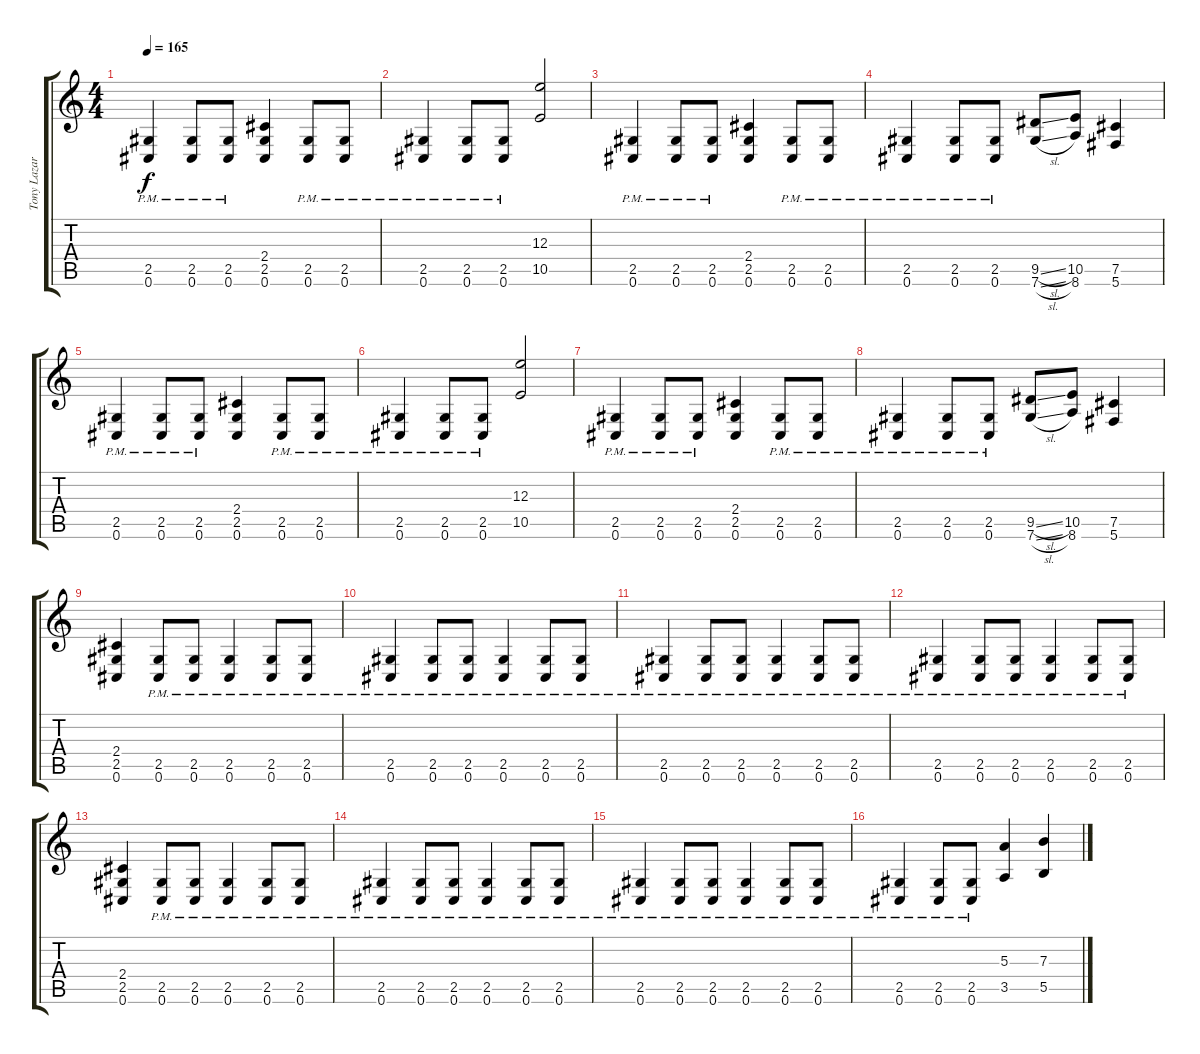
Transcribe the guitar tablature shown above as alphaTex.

\track ("Tony Lazaro - Rhythm (Melodic Part)" "Tony Lazar") {instrument distortionguitar}
\staff {score tabs}
\tuning (Db4 Ab3 E3 B2 Gb2 Db2) {hide}
\ts (4 4)
\tempo 165
\clef g2
\ks c
(2.5{pm} 0.6{pm}).4{dy f} (2.5{pm} 0.6{pm}).8 (2.5{pm} 0.6{pm}).8 (2.4 2.5 0.6).4 (2.5{pm} 0.6{pm}).8 (2.5{pm} 0.6{pm}).8 |
(2.5{pm} 0.6{pm}).4 (2.5{pm} 0.6{pm}).8 (2.5{pm} 0.6{pm}).8 (12.3 10.5).2 |
(2.5{pm} 0.6{pm}).4 (2.5{pm} 0.6{pm}).8 (2.5{pm} 0.6{pm}).8 (2.4 2.5 0.6).4 (2.5{pm} 0.6{pm}).8 (2.5{pm} 0.6{pm}).8 |
(2.5{pm} 0.6{pm}).4 (2.5{pm} 0.6{pm}).8 (2.5{pm} 0.6{pm}).8 (9.5{sl} 7.6{sl}).8 (10.5 8.6).8 (7.5 5.6).4 |
(2.5{pm} 0.6{pm}).4 (2.5{pm} 0.6{pm}).8 (2.5{pm} 0.6{pm}).8 (2.4 2.5 0.6).4 (2.5{pm} 0.6{pm}).8 (2.5{pm} 0.6{pm}).8 |
(2.5{pm} 0.6{pm}).4 (2.5{pm} 0.6{pm}).8 (2.5{pm} 0.6{pm}).8 (12.3 10.5).2 |
(2.5{pm} 0.6{pm}).4 (2.5{pm} 0.6{pm}).8 (2.5{pm} 0.6{pm}).8 (2.4 2.5 0.6).4 (2.5{pm} 0.6{pm}).8 (2.5{pm} 0.6{pm}).8 |
(2.5{pm} 0.6{pm}).4 (2.5{pm} 0.6{pm}).8 (2.5{pm} 0.6{pm}).8 (9.5{sl} 7.6{sl}).8 (10.5 8.6).8 (7.5 5.6).4 |
(2.4 2.5 0.6).4 (2.5{pm} 0.6{pm}).8 (2.5{pm} 0.6{pm}).8 (2.5{pm} 0.6{pm}).4 (2.5{pm} 0.6{pm}).8 (2.5{pm} 0.6{pm}).8 |
(2.5{pm} 0.6{pm}).4 (2.5{pm} 0.6{pm}).8 (2.5{pm} 0.6{pm}).8 (2.5{pm} 0.6{pm}).4 (2.5{pm} 0.6{pm}).8 (2.5{pm} 0.6{pm}).8 |
(2.5{pm} 0.6{pm}).4 (2.5{pm} 0.6{pm}).8 (2.5{pm} 0.6{pm}).8 (2.5{pm} 0.6{pm}).4 (2.5{pm} 0.6{pm}).8 (2.5{pm} 0.6{pm}).8 |
(2.5{pm} 0.6{pm}).4 (2.5{pm} 0.6{pm}).8 (2.5{pm} 0.6{pm}).8 (2.5{pm} 0.6{pm}).4 (2.5{pm} 0.6{pm}).8 (2.5{pm} 0.6{pm}).8 |
(2.4 2.5 0.6).4 (2.5{pm} 0.6{pm}).8 (2.5{pm} 0.6{pm}).8 (2.5{pm} 0.6{pm}).4 (2.5{pm} 0.6{pm}).8 (2.5{pm} 0.6{pm}).8 |
(2.5{pm} 0.6{pm}).4 (2.5{pm} 0.6{pm}).8 (2.5{pm} 0.6{pm}).8 (2.5{pm} 0.6{pm}).4 (2.5{pm} 0.6{pm}).8 (2.5{pm} 0.6{pm}).8 |
(2.5{pm} 0.6{pm}).4 (2.5{pm} 0.6{pm}).8 (2.5{pm} 0.6{pm}).8 (2.5{pm} 0.6{pm}).4 (2.5{pm} 0.6{pm}).8 (2.5{pm} 0.6{pm}).8 |
(2.5{pm} 0.6{pm}).4 (2.5{pm} 0.6{pm}).8 (2.5{pm} 0.6{pm}).8 (5.3 3.5).4 (7.3 5.5).4
